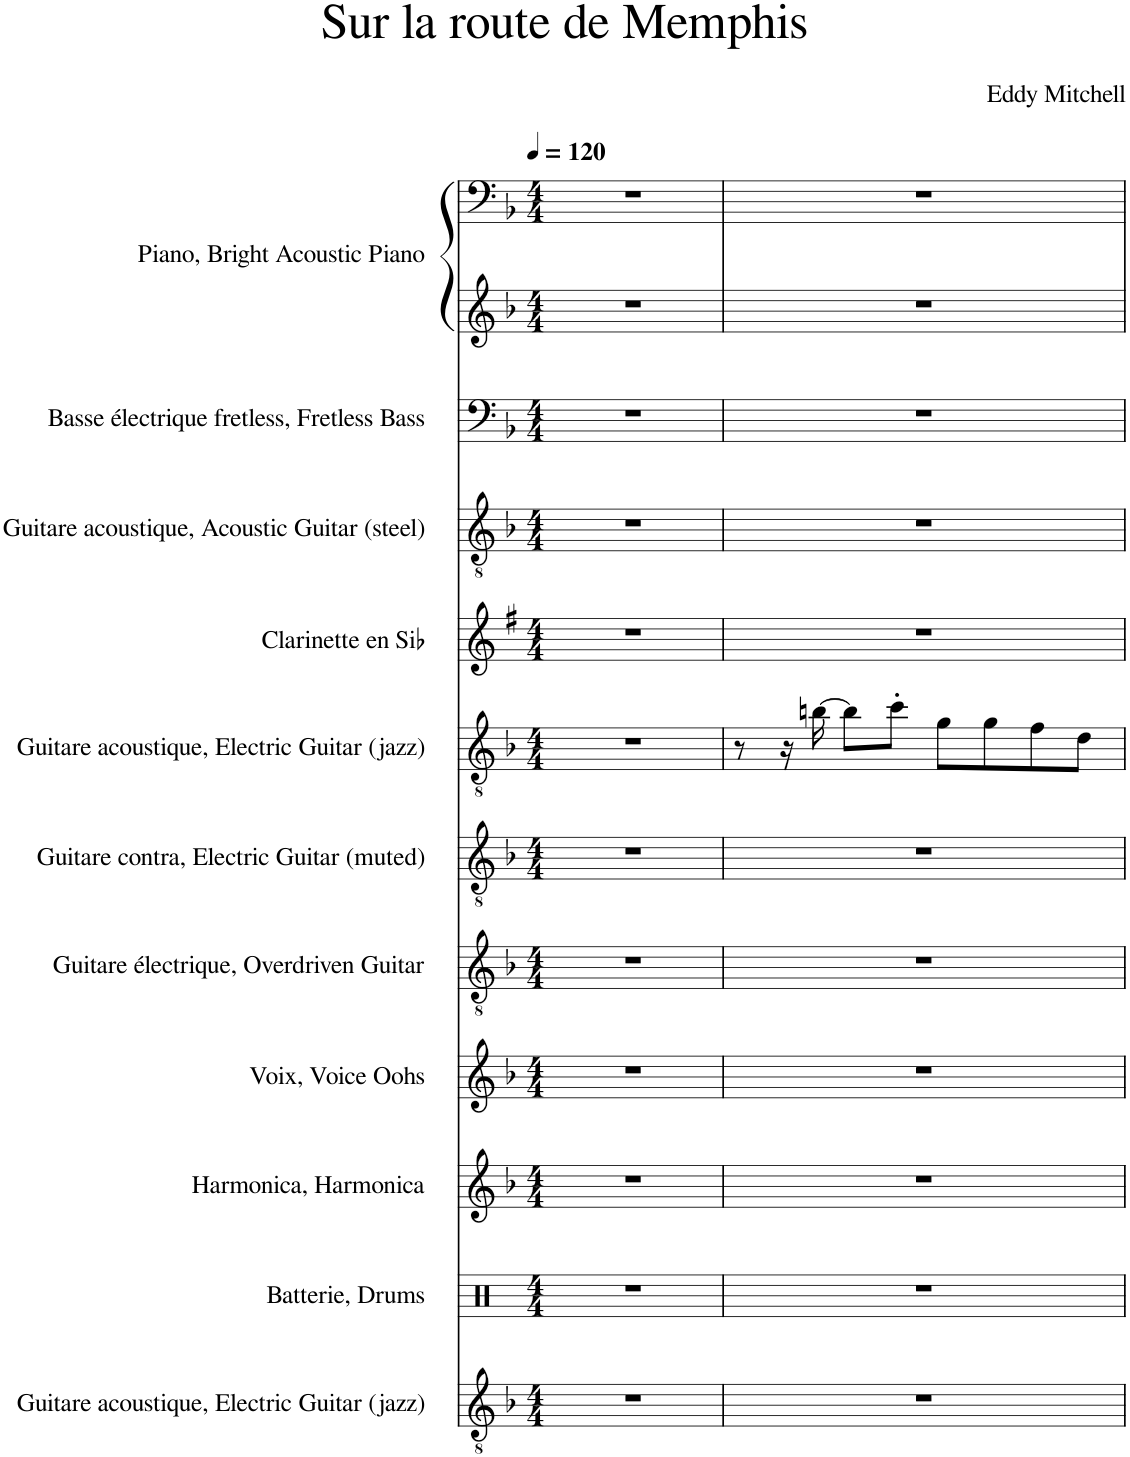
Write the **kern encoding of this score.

**kern	**kern	**kern	**kern	**kern	**kern	**kern	**kern	**kern	**kern	**kern	**kern
*part11	*part10	*part9	*part8	*part7	*part6	*part5	*part4	*part3	*part2	*part1	*part1
*staff12	*staff11	*staff10	*staff9	*staff8	*staff7	*staff6	*staff5	*staff4	*staff3	*staff2	*staff1
*I"Guitare acoustique, Electric Guitar (jazz)	*I"Batterie, Drums	*I"Harmonica, Harmonica	*I"Voix, Voice Oohs	*I"Guitare électrique, Overdriven Guitar	*I"Guitare contra, Electric Guitar (muted)	*I"Guitare acoustique, Electric Guitar (jazz)	*I"Clarinette en Sib	*I"Guitare acoustique, Acoustic Guitar (steel)	*I"Basse électrique fretless, Fretless Bass	*I"Piano, Bright Acoustic Piano	*
*I'Guit.	*I'Bat.	*I'Harm.	*I'Vx.	*I'Guit. El.	*	*I'Guit.	*I'Clar. Sib	*I'Guit.	*I'B. él. Frtl.	*I'Pia.	*
*clefGv2	*clefX	*clefG2	*clefG2	*clefGv2	*clefGv2	*clefGv2	*clefG2	*clefGv2	*clefF4	*clefG2	*clefF4
*	*	*	*	*	*	*	*Trd1c2	*	*Trd7c12	*	*
*k[b-]	*k[]	*k[b-]	*k[b-]	*k[b-]	*k[b-]	*k[b-]	*k[f#]	*k[b-]	*k[b-]	*k[b-]	*k[b-]
*M4/4	*M4/4	*M4/4	*M4/4	*M4/4	*M4/4	*M4/4	*M4/4	*M4/4	*M4/4	*M4/4	*M4/4
*MM120	*MM120	*MM120	*MM120	*MM120	*MM120	*MM120	*MM120	*MM120	*MM120	*MM120	*MM120
=1	=1	=1	=1	=1	=1	=1	=1	=1	=1	=1	=1
1r	1r	1r	1r	1r	1r	1r	1r	1r	1r	1r	1r
=2	=2	=2	=2	=2	=2	=2	=2	=2	=2	=2	=2
1r	1r	1r	1r	1r	1r	8r	1r	1r	1r	1r	1r
.	.	.	.	.	.	16r	.	.	.	.	.
.	.	.	.	.	.	[16bn\	.	.	.	.	.
.	.	.	.	.	.	8b\L]	.	.	.	.	.
.	.	.	.	.	.	8cc'\J	.	.	.	.	.
.	.	.	.	.	.	8g\L	.	.	.	.	.
.	.	.	.	.	.	8g\	.	.	.	.	.
.	.	.	.	.	.	8f\	.	.	.	.	.
.	.	.	.	.	.	8d\J	.	.	.	.	.
=	=	=	=	=	=	=	=	=	=	=	=
*-	*-	*-	*-	*-	*-	*-	*-	*-	*-	*-	*-
